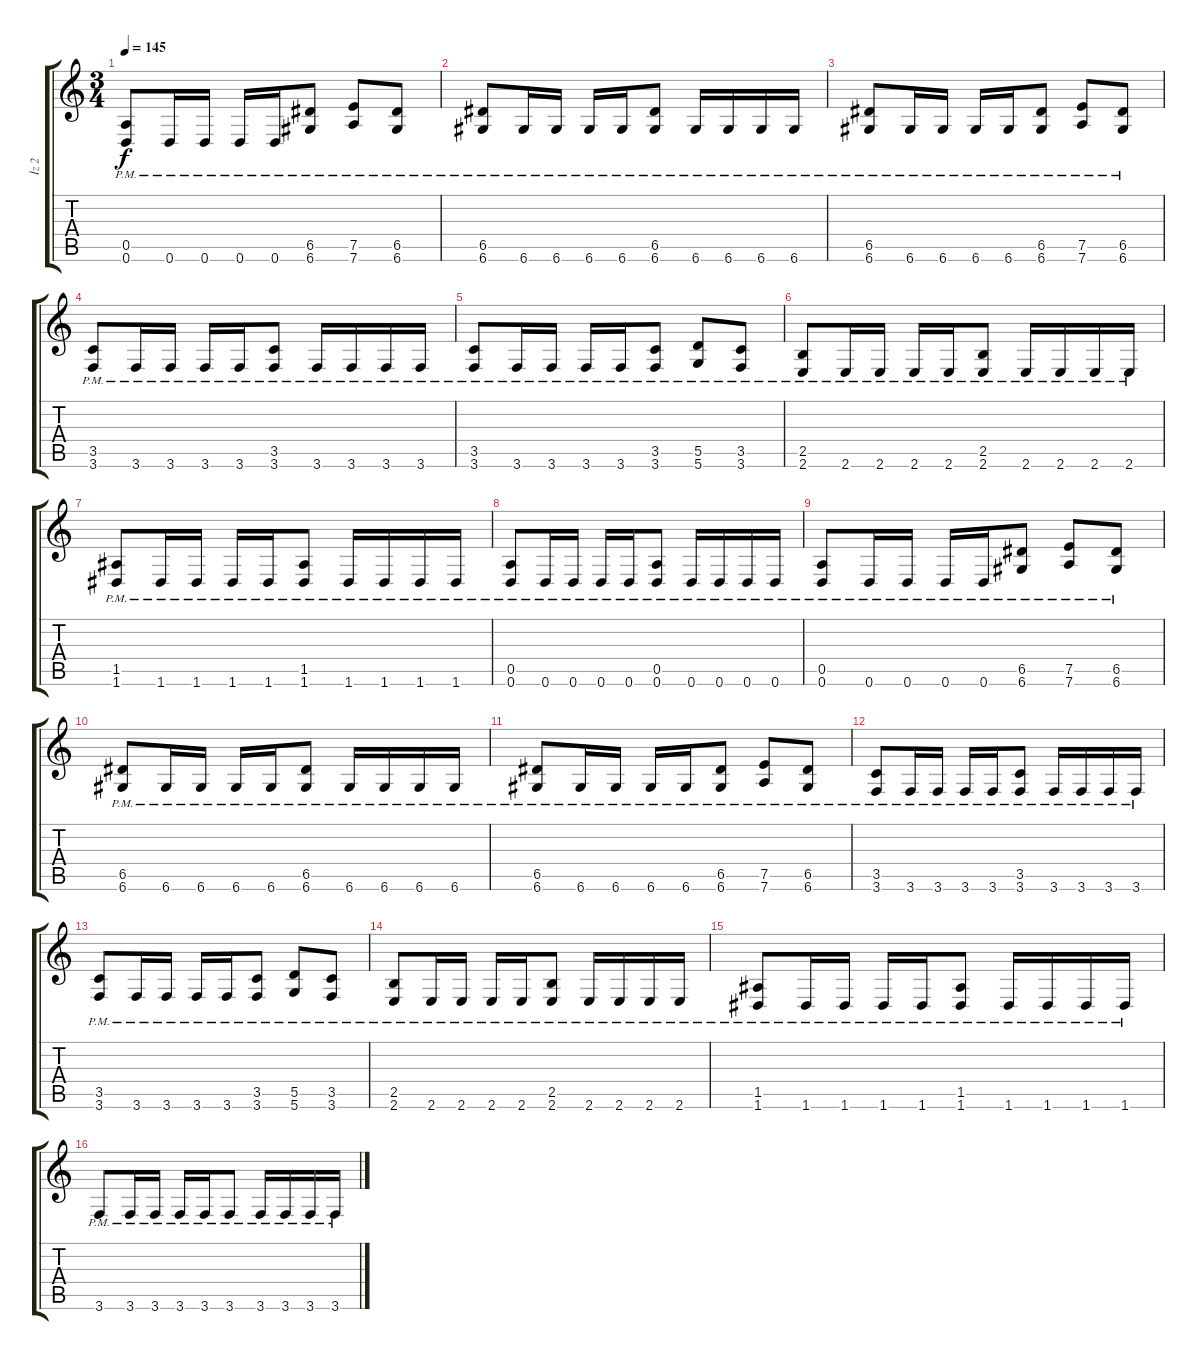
\track ("İz 2" "İz 2") {instrument distortionguitar}
\staff {score tabs}
\tuning (E4 B3 G3 D3 A2 D2) {hide}
\ts (3 4)
\tempo 145
\clef g2
\ks c
(0.5{pm} 0.6{pm}).8{dy f} 0.6{pm}.16 0.6{pm}.16 0.6{pm}.16 0.6{pm}.16 (6.5{pm} 6.6{pm}).8 (7.5{pm} 7.6{pm}).8 (6.5{pm} 6.6{pm}).8 |
(6.5{pm} 6.6{pm}).8 6.6{pm}.16 6.6{pm}.16 6.6{pm}.16 6.6{pm}.16 (6.5{pm} 6.6{pm}).8 6.6{pm}.16 6.6{pm}.16 6.6{pm}.16 6.6{pm}.16 |
(6.5{pm} 6.6{pm}).8 6.6{pm}.16 6.6{pm}.16 6.6{pm}.16 6.6{pm}.16 (6.5{pm} 6.6{pm}).8 (7.5{pm} 7.6{pm}).8 (6.5{pm} 6.6{pm}).8 |
(3.5{pm} 3.6{pm}).8 3.6{pm}.16 3.6{pm}.16 3.6{pm}.16 3.6{pm}.16 (3.5{pm} 3.6{pm}).8 3.6{pm}.16 3.6{pm}.16 3.6{pm}.16 3.6{pm}.16 |
(3.5{pm} 3.6{pm}).8 3.6{pm}.16 3.6{pm}.16 3.6{pm}.16 3.6{pm}.16 (3.5{pm} 3.6{pm}).8 (5.5{pm} 5.6{pm}).8 (3.5{pm} 3.6{pm}).8 |
(2.5{pm} 2.6{pm}).8 2.6{pm}.16 2.6{pm}.16 2.6{pm}.16 2.6{pm}.16 (2.5{pm} 2.6{pm}).8 2.6{pm}.16 2.6{pm}.16 2.6{pm}.16 2.6{pm}.16 |
(1.5{pm} 1.6{pm}).8 1.6{pm}.16 1.6{pm}.16 1.6{pm}.16 1.6{pm}.16 (1.5{pm} 1.6{pm}).8 1.6{pm}.16 1.6{pm}.16 1.6{pm}.16 1.6{pm}.16 |
(0.5{pm} 0.6{pm}).8 0.6{pm}.16 0.6{pm}.16 0.6{pm}.16 0.6{pm}.16 (0.5{pm} 0.6{pm}).8 0.6{pm}.16 0.6{pm}.16 0.6{pm}.16 0.6{pm}.16 |
(0.5{pm} 0.6{pm}).8 0.6{pm}.16 0.6{pm}.16 0.6{pm}.16 0.6{pm}.16 (6.5{pm} 6.6{pm}).8 (7.5{pm} 7.6{pm}).8 (6.5{pm} 6.6{pm}).8 |
(6.5{pm} 6.6{pm}).8 6.6{pm}.16 6.6{pm}.16 6.6{pm}.16 6.6{pm}.16 (6.5{pm} 6.6{pm}).8 6.6{pm}.16 6.6{pm}.16 6.6{pm}.16 6.6{pm}.16 |
(6.5{pm} 6.6{pm}).8 6.6{pm}.16 6.6{pm}.16 6.6{pm}.16 6.6{pm}.16 (6.5{pm} 6.6{pm}).8 (7.5{pm} 7.6{pm}).8 (6.5{pm} 6.6{pm}).8 |
(3.5{pm} 3.6{pm}).8 3.6{pm}.16 3.6{pm}.16 3.6{pm}.16 3.6{pm}.16 (3.5{pm} 3.6{pm}).8 3.6{pm}.16 3.6{pm}.16 3.6{pm}.16 3.6{pm}.16 |
(3.5{pm} 3.6{pm}).8 3.6{pm}.16 3.6{pm}.16 3.6{pm}.16 3.6{pm}.16 (3.5{pm} 3.6{pm}).8 (5.5{pm} 5.6{pm}).8 (3.5{pm} 3.6{pm}).8 |
(2.5{pm} 2.6{pm}).8 2.6{pm}.16 2.6{pm}.16 2.6{pm}.16 2.6{pm}.16 (2.5{pm} 2.6{pm}).8 2.6{pm}.16 2.6{pm}.16 2.6{pm}.16 2.6{pm}.16 |
(1.5{pm} 1.6{pm}).8 1.6{pm}.16 1.6{pm}.16 1.6{pm}.16 1.6{pm}.16 (1.5{pm} 1.6{pm}).8 1.6{pm}.16 1.6{pm}.16 1.6{pm}.16 1.6{pm}.16 |
3.6{pm}.8 3.6{pm}.16 3.6{pm}.16 3.6{pm}.16 3.6{pm}.16 3.6{pm}.8 3.6{pm}.16 3.6{pm}.16 3.6{pm}.16 3.6{pm}.16
